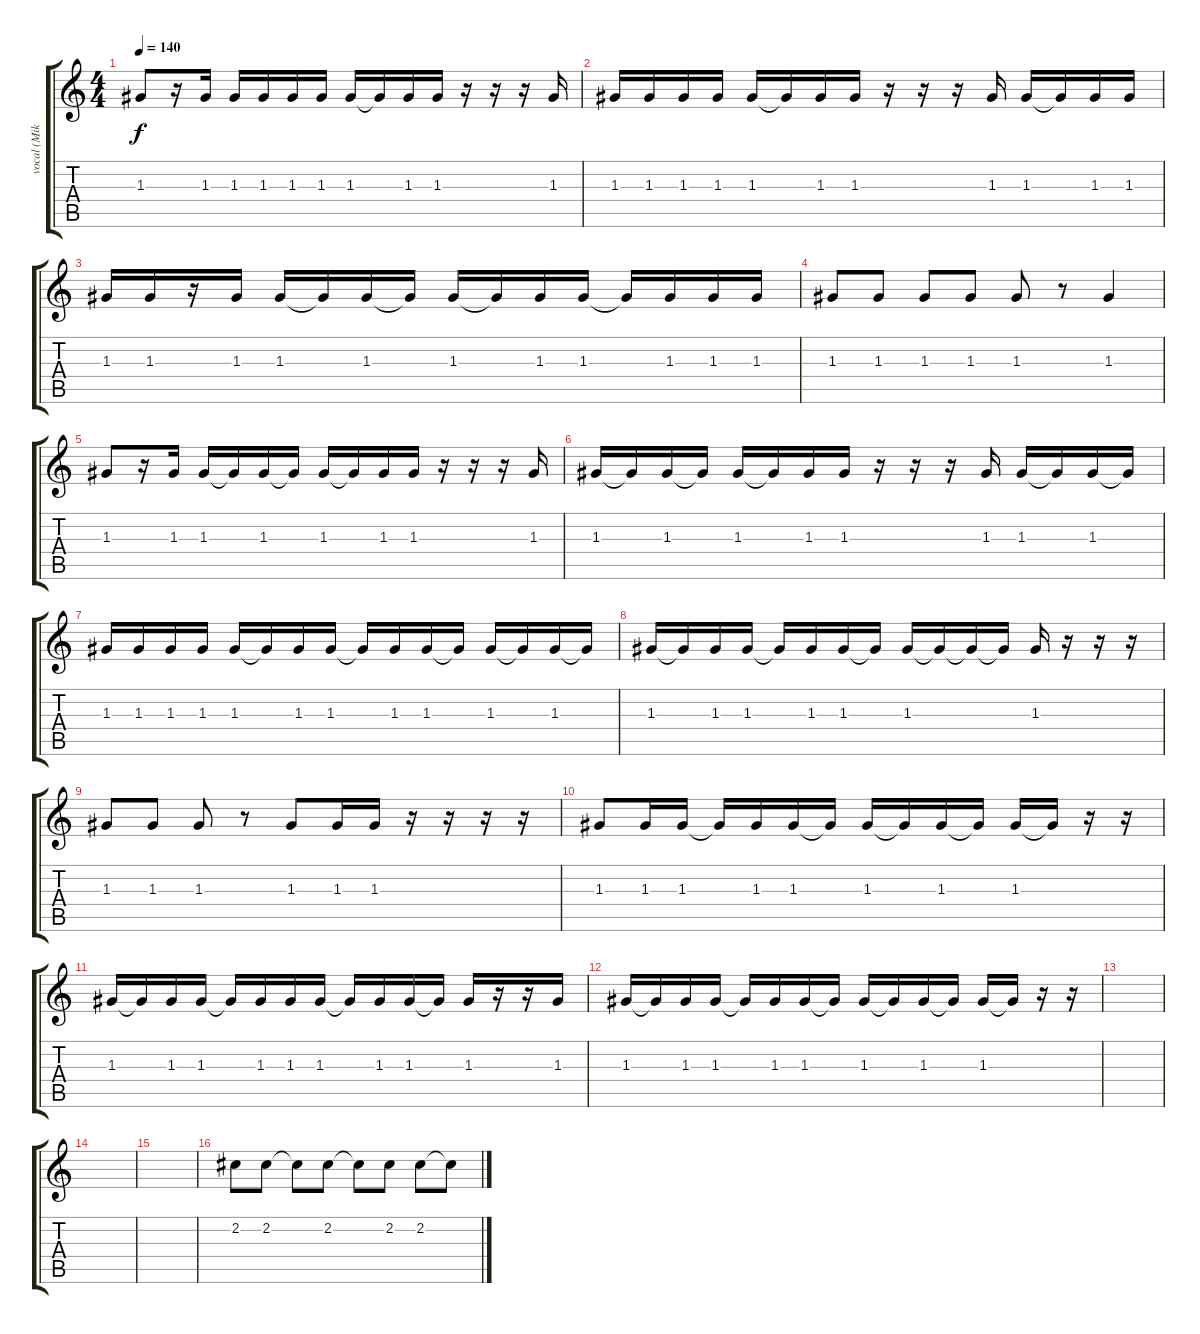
\track ("vocal (Mike)" "vocal (Mik") {instrument acousticguitarnylon}
\staff {score tabs}
\tuning (E4 B3 G3 D3 A2 E2) {hide}
\ts (4 4)
\tempo 140
\clef g2
\ks c
1.3.8{dy f} r.16 1.3.16 1.3.16 1.3.16 1.3.16 1.3.16 1.3.16 1.3{t}.16 1.3.16 1.3.16 r.16 r.16 r.16 1.3.16 |
1.3.16 1.3.16 1.3.16 1.3.16 1.3.16 1.3{t}.16 1.3.16 1.3.16 r.16 r.16 r.16 1.3.16 1.3.16 1.3{t}.16 1.3.16 1.3.16 |
1.3.16 1.3.16 r.16 1.3.16 1.3.16 1.3{t}.16 1.3.16 1.3{t}.16 1.3.16 1.3{t}.16 1.3.16 1.3.16 1.3{t}.16 1.3.16 1.3.16 1.3.16 |
1.3.8 1.3.8 1.3.8 1.3.8 1.3.8 r.8 1.3.4 |
1.3.8 r.16 1.3.16 1.3.16 1.3{t}.16 1.3.16 1.3{t}.16 1.3.16 1.3{t}.16 1.3.16 1.3.16 r.16 r.16 r.16 1.3.16 |
1.3.16 1.3{t}.16 1.3.16 1.3{t}.16 1.3.16 1.3{t}.16 1.3.16 1.3.16 r.16 r.16 r.16 1.3.16 1.3.16 1.3{t}.16 1.3.16 1.3{t}.16 |
1.3.16 1.3.16 1.3.16 1.3.16 1.3.16 1.3{t}.16 1.3.16 1.3.16 1.3{t}.16 1.3.16 1.3.16 1.3{t}.16 1.3.16 1.3{t}.16 1.3.16 1.3{t}.16 |
1.3.16 1.3{t}.16 1.3.16 1.3.16 1.3{t}.16 1.3.16 1.3.16 1.3{t}.16 1.3.16 1.3{t}.16 1.3{t}.16 1.3{t}.16 1.3.16 r.16 r.16 r.16 |
1.3.8 1.3.8 1.3.8 r.8 1.3.8 1.3.16 1.3.16 r.16 r.16 r.16 r.16 |
1.3.8 1.3.16 1.3.16 1.3{t}.16 1.3.16 1.3.16 1.3{t}.16 1.3.16 1.3{t}.16 1.3.16 1.3{t}.16 1.3.16 1.3{t}.16 r.16 r.16 |
1.3.16 1.3{t}.16 1.3.16 1.3.16 1.3{t}.16 1.3.16 1.3.16 1.3.16 1.3{t}.16 1.3.16 1.3.16 1.3{t}.16 1.3.16 r.16 r.16 1.3.16 |
1.3.16 1.3{t}.16 1.3.16 1.3.16 1.3{t}.16 1.3.16 1.3.16 1.3{t}.16 1.3.16 1.3{t}.16 1.3.16 1.3{t}.16 1.3.16 1.3{t}.16 r.16 r.16 |
|
|
|
2.2.8 2.2.8 2.2{t}.8 2.2.8 2.2{t}.8 2.2.8 2.2.8 2.2{t}.8
